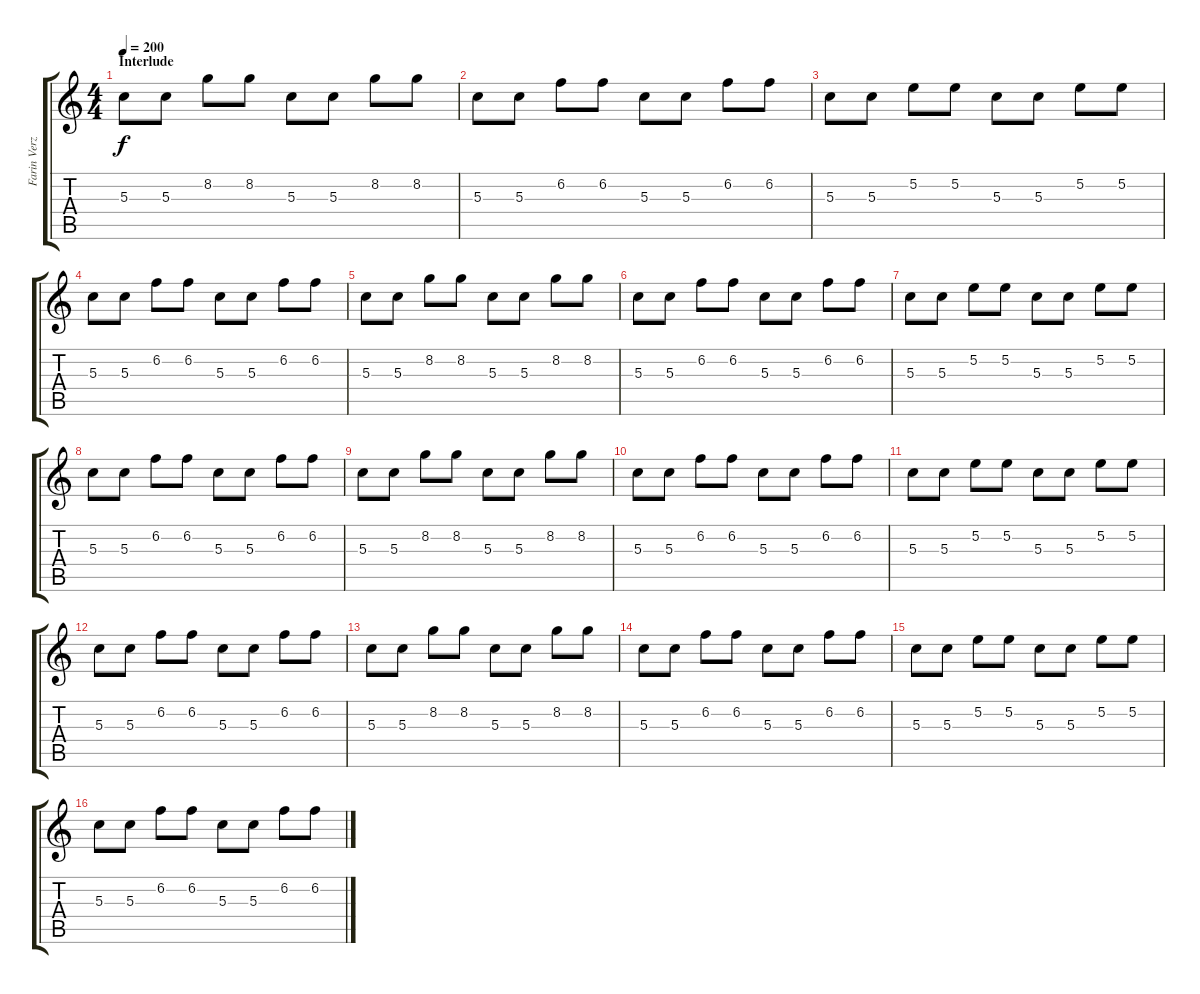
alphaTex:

\track ("Farin Verzerrt" "Farin Verz") {instrument distortionguitar}
\staff {score tabs}
\tuning (E4 B3 G3 D3 A2 E2) {hide}
\ts (4 4)
\section ("" "Interlude")
\tempo 200
\clef g2
\ks c
5.3.8{dy f instrument distortionguitar} 5.3.8 8.2.8 8.2.8 5.3.8 5.3.8 8.2.8 8.2.8 |
5.3.8 5.3.8 6.2.8 6.2.8 5.3.8 5.3.8 6.2.8 6.2.8 |
5.3.8 5.3.8 5.2.8 5.2.8 5.3.8 5.3.8 5.2.8 5.2.8 |
5.3.8 5.3.8 6.2.8 6.2.8 5.3.8 5.3.8 6.2.8 6.2.8 |
5.3.8 5.3.8 8.2.8 8.2.8 5.3.8 5.3.8 8.2.8 8.2.8 |
5.3.8 5.3.8 6.2.8 6.2.8 5.3.8 5.3.8 6.2.8 6.2.8 |
5.3.8 5.3.8 5.2.8 5.2.8 5.3.8 5.3.8 5.2.8 5.2.8 |
5.3.8 5.3.8 6.2.8 6.2.8 5.3.8 5.3.8 6.2.8 6.2.8 |
5.3.8 5.3.8 8.2.8 8.2.8 5.3.8 5.3.8 8.2.8 8.2.8 |
5.3.8 5.3.8 6.2.8 6.2.8 5.3.8 5.3.8 6.2.8 6.2.8 |
5.3.8 5.3.8 5.2.8 5.2.8 5.3.8 5.3.8 5.2.8 5.2.8 |
5.3.8 5.3.8 6.2.8 6.2.8 5.3.8 5.3.8 6.2.8 6.2.8 |
5.3.8 5.3.8 8.2.8 8.2.8 5.3.8 5.3.8 8.2.8 8.2.8 |
5.3.8 5.3.8 6.2.8 6.2.8 5.3.8 5.3.8 6.2.8 6.2.8 |
5.3.8 5.3.8 5.2.8 5.2.8 5.3.8 5.3.8 5.2.8 5.2.8 |
5.3.8 5.3.8 6.2.8 6.2.8 5.3.8 5.3.8 6.2.8 6.2.8
